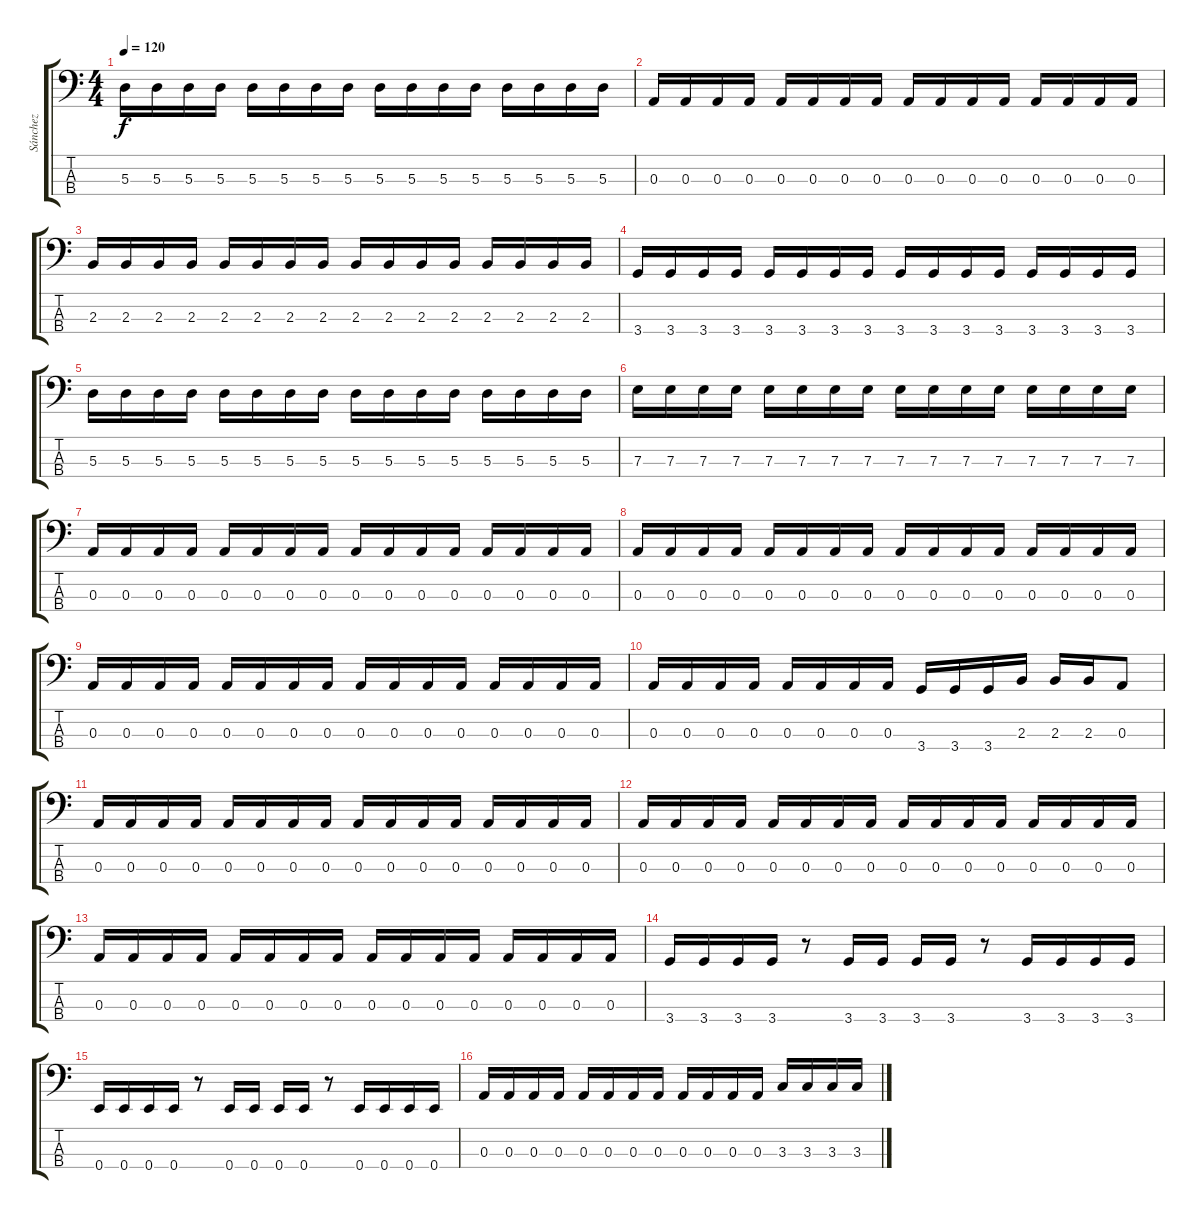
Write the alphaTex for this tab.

\track ("Sánchez" "Sánchez") {instrument electricbassfinger}
\staff {score tabs}
\tuning (G2 D2 A1 E1) {hide}
\ts (4 4)
\tempo 120
\clef f4
\ks c
5.3.16{dy f} 5.3.16 5.3.16 5.3.16 5.3.16 5.3.16 5.3.16 5.3.16 5.3.16 5.3.16 5.3.16 5.3.16 5.3.16 5.3.16 5.3.16 5.3.16 |
0.3.16 0.3.16 0.3.16 0.3.16 0.3.16 0.3.16 0.3.16 0.3.16 0.3.16 0.3.16 0.3.16 0.3.16 0.3.16 0.3.16 0.3.16 0.3.16 |
2.3.16 2.3.16 2.3.16 2.3.16 2.3.16 2.3.16 2.3.16 2.3.16 2.3.16 2.3.16 2.3.16 2.3.16 2.3.16 2.3.16 2.3.16 2.3.16 |
3.4.16 3.4.16 3.4.16 3.4.16 3.4.16 3.4.16 3.4.16 3.4.16 3.4.16 3.4.16 3.4.16 3.4.16 3.4.16 3.4.16 3.4.16 3.4.16 |
5.3.16 5.3.16 5.3.16 5.3.16 5.3.16 5.3.16 5.3.16 5.3.16 5.3.16 5.3.16 5.3.16 5.3.16 5.3.16 5.3.16 5.3.16 5.3.16 |
7.3.16 7.3.16 7.3.16 7.3.16 7.3.16 7.3.16 7.3.16 7.3.16 7.3.16 7.3.16 7.3.16 7.3.16 7.3.16 7.3.16 7.3.16 7.3.16 |
0.3.16 0.3.16 0.3.16 0.3.16 0.3.16 0.3.16 0.3.16 0.3.16 0.3.16 0.3.16 0.3.16 0.3.16 0.3.16 0.3.16 0.3.16 0.3.16 |
0.3.16 0.3.16 0.3.16 0.3.16 0.3.16 0.3.16 0.3.16 0.3.16 0.3.16 0.3.16 0.3.16 0.3.16 0.3.16 0.3.16 0.3.16 0.3.16 |
0.3.16 0.3.16 0.3.16 0.3.16 0.3.16 0.3.16 0.3.16 0.3.16 0.3.16 0.3.16 0.3.16 0.3.16 0.3.16 0.3.16 0.3.16 0.3.16 |
0.3.16 0.3.16 0.3.16 0.3.16 0.3.16 0.3.16 0.3.16 0.3.16 3.4.16 3.4.16 3.4.16 2.3.16 2.3.16 2.3.16 0.3.8 |
0.3.16 0.3.16 0.3.16 0.3.16 0.3.16 0.3.16 0.3.16 0.3.16 0.3.16 0.3.16 0.3.16 0.3.16 0.3.16 0.3.16 0.3.16 0.3.16 |
0.3.16 0.3.16 0.3.16 0.3.16 0.3.16 0.3.16 0.3.16 0.3.16 0.3.16 0.3.16 0.3.16 0.3.16 0.3.16 0.3.16 0.3.16 0.3.16 |
0.3.16 0.3.16 0.3.16 0.3.16 0.3.16 0.3.16 0.3.16 0.3.16 0.3.16 0.3.16 0.3.16 0.3.16 0.3.16 0.3.16 0.3.16 0.3.16 |
3.4.16 3.4.16 3.4.16 3.4.16 r.8 3.4.16 3.4.16 3.4.16 3.4.16 r.8 3.4.16 3.4.16 3.4.16 3.4.16 |
0.4.16 0.4.16 0.4.16 0.4.16 r.8 0.4.16 0.4.16 0.4.16 0.4.16 r.8 0.4.16 0.4.16 0.4.16 0.4.16 |
0.3.16 0.3.16 0.3.16 0.3.16 0.3.16 0.3.16 0.3.16 0.3.16 0.3.16 0.3.16 0.3.16 0.3.16 3.3.16 3.3.16 3.3.16 3.3.16
